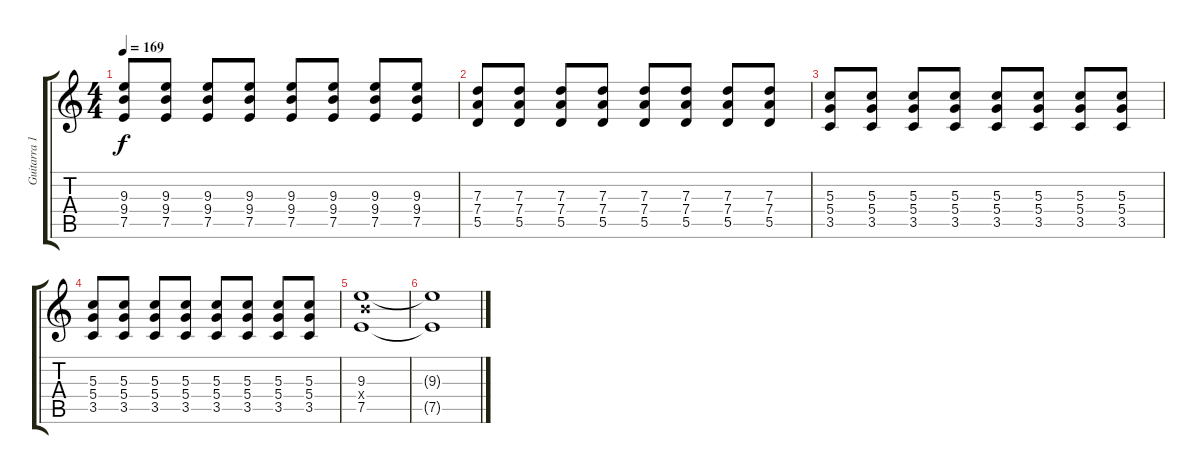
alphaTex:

\track ("Guitarra 1 - Mathias" "Guitarra 1") {instrument overdrivenguitar}
\staff {score tabs}
\tuning (E4 B3 G3 D3 A2 E2) {hide}
\ts (4 4)
\tempo 169
\clef g2
\ks c
(9.3 9.4 7.5).8{dy f} (9.3 9.4 7.5).8 (9.3 9.4 7.5).8 (9.3 9.4 7.5).8 (9.3 9.4 7.5).8 (9.3 9.4 7.5).8 (9.3 9.4 7.5).8 (9.3 9.4 7.5).8 |
(7.3 7.4 5.5).8 (7.3 7.4 5.5).8 (7.3 7.4 5.5).8 (7.3 7.4 5.5).8 (7.3 7.4 5.5).8 (7.3 7.4 5.5).8 (7.3 7.4 5.5).8 (7.3 7.4 5.5).8 |
(5.3 5.4 3.5).8 (5.3 5.4 3.5).8 (5.3 5.4 3.5).8 (5.3 5.4 3.5).8 (5.3 5.4 3.5).8 (5.3 5.4 3.5).8 (5.3 5.4 3.5).8 (5.3 5.4 3.5).8 |
(5.3 5.4 3.5).8 (5.3 5.4 3.5).8 (5.3 5.4 3.5).8 (5.3 5.4 3.5).8 (5.3 5.4 3.5).8 (5.3 5.4 3.5).8 (5.3 5.4 3.5).8 (5.3 5.4 3.5).8 |
(9.3 9.4{x} 7.5).1 |
(9.3{t} 7.5{t}).1
